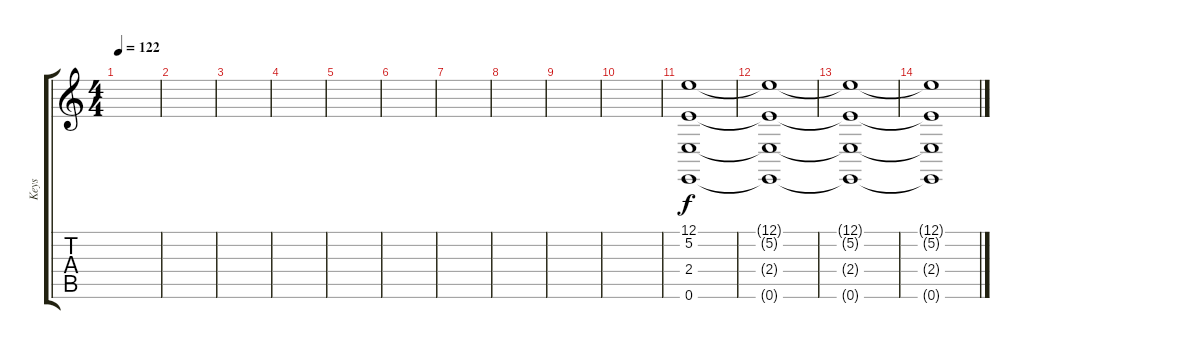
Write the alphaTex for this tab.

\track ("Keys" "Keys") {instrument lead2sawtooth}
\staff {score tabs}
\tuning (E4 B3 G3 D3 A2 E2) {hide}
\ts (4 4)
\tempo 122
\clef g2
\ks c
|
|
|
|
|
|
|
|
|
|
(12.1 5.2 2.4 0.6).1{volume 1} |
(12.1{t} 5.2{t} 2.4{t} 0.6{t}).1 |
(12.1{t} 5.2{t} 2.4{t} 0.6{t}).1 |
(12.1{t} 5.2{t} 2.4{t} 0.6{t}).1
